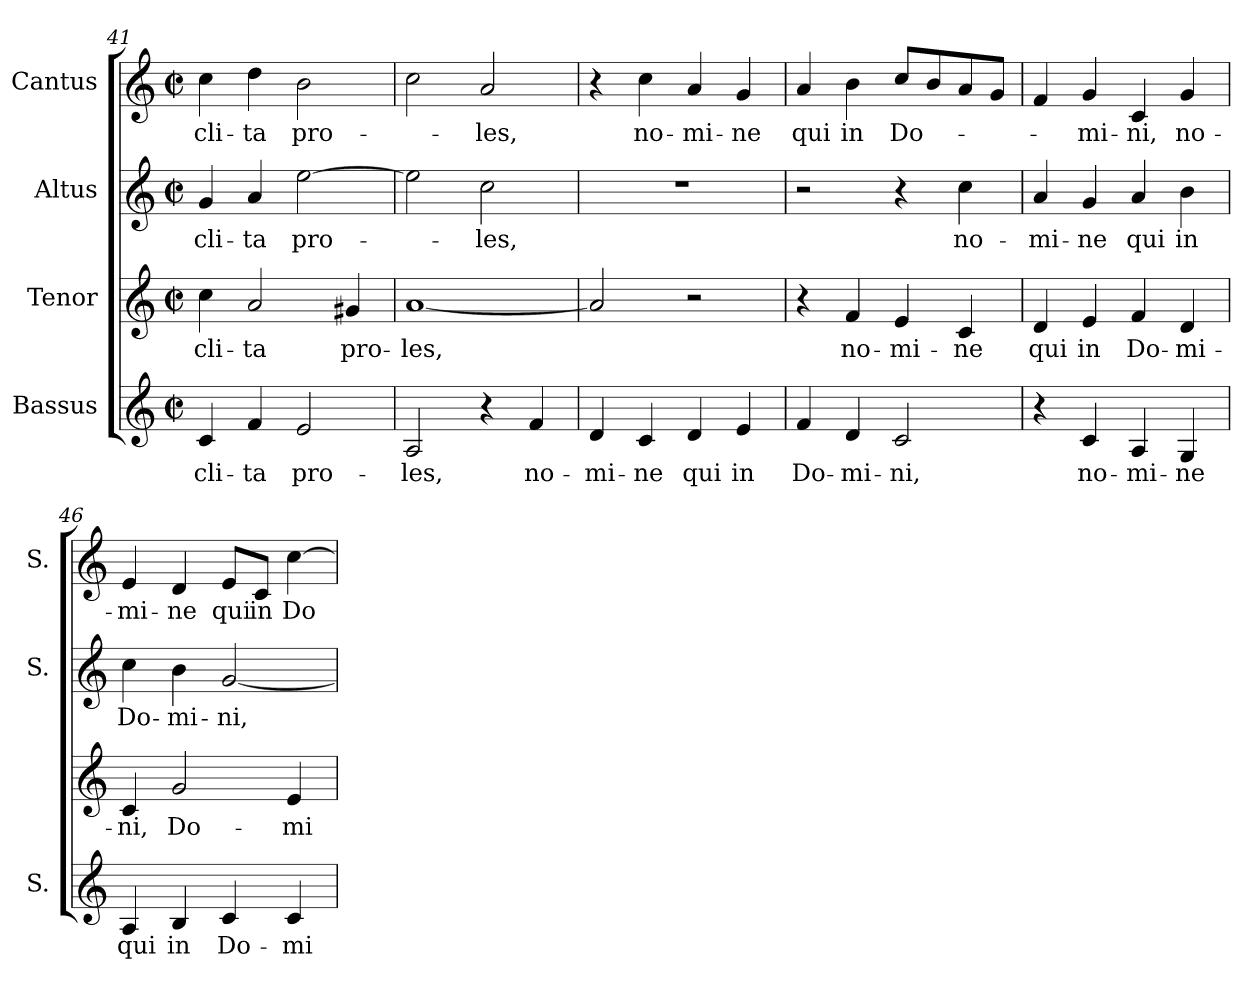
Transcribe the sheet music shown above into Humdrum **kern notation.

**kern	**text	**kern	**text	**kern	**text	**kern	**text
*part4	*part4	*part3	*part3	*part2	*part2	*part1	*part1
*staff4	*staff4	*staff3	*staff3	*staff2	*staff2	*staff1	*staff1
*I"Bassus	*	*I"Tenor	*	*I"Altus	*	*I"Cantus	*
*I'S.	*	*	*	*I'S.	*	*I'S.	*
*clefG2	*	*clefG2	*	*clefG2	*	*clefG2	*
*k[]	*	*k[]	*	*k[]	*	*k[]	*
*C:	*	*C:	*	*C:	*	*C:	*
*M2/2	*	*M2/2	*	*M2/2	*	*M2/2	*
*met(c|)	*	*met(c|)	*	*met(c|)	*	*met(c|)	*
=41	=41	=41	=41	=41	=41	=41	=41
!	!LO:LY:b:color=#000000	!	!	!	!	!	!
!	!	!	!LO:LY:b:color=#000000	!	!	!	!
!	!	!	!	!	!LO:LY:b:color=#000000	!	!
!	!	!	!	!	!	!	!LO:LY:b:color=#000000
4ci/	-cli-	4cci\	-cli-	4gi/	-cli-	4cci\	cli-
!	!LO:LY:b:color=#000000	!	!	!	!	!	!
!	!	!	!LO:LY:b:color=#000000	!	!	!	!
!	!	!	!	!	!LO:LY:b:color=#000000	!	!
!	!	!	!	!	!	!	!LO:LY:b:color=#000000
4fi/	-ta	2ai/	-ta	4ai/	-ta	4ddi\	-ta
!	!LO:LY:b:color=#000000	!	!	!	!	!	!
!	!	!	!	!	!LO:LY:b:color=#000000	!	!
!	!	!	!	!	!	!	!LO:LY:b:color=#000000
2ei/	pro-	.	.	[>2eei\	pro-	2bi\	pro-
!	!	!	!LO:LY:b:color=#000000	!	!	!	!
.	.	4g#Xi/	pro-	.	.	.	.
=42	=42	=42	=42	=42	=42	=42	=42
!	!LO:LY:b:color=#000000	!	!	!	!	!	!
!	!	!	!LO:LY:b:color=#000000	!	!	!	!
2Ai/	-les,	[<1ai	-les,	2eei\]	.	2cci\	.
!	!	!	!	!	!LO:LY:b:color=#000000	!	!
!	!	!	!	!	!	!	!LO:LY:b:color=#000000
4r	.	.	.	2cci\	-les,	2ai/	-les,
!	!LO:LY:b:color=#000000	!	!	!	!	!	!
4fi/	no-	.	.	.	.	.	.
=43	=43	=43	=43	=43	=43	=43	=43
!	!LO:LY:b:color=#000000	!	!	!	!	!	!
4di/	-mi-	2ai/]	.	1r	.	4r	.
!	!LO:LY:b:color=#000000	!	!	!	!	!	!
!	!	!	!	!	!	!	!LO:LY:b:color=#000000
4ci/	-ne	.	.	.	.	4cci\	no-
!	!LO:LY:b:color=#000000	!	!	!	!	!	!
!	!	!	!	!	!	!	!LO:LY:b:color=#000000
4di/	qui	2r	.	.	.	4ai/	-mi-
!	!LO:LY:b:color=#000000	!	!	!	!	!	!
!	!	!	!	!	!	!	!LO:LY:b:color=#000000
4ei/	in	.	.	.	.	4gi/	-ne
=44	=44	=44	=44	=44	=44	=44	=44
!	!LO:LY:b:color=#000000	!	!	!	!	!	!
!	!	!	!	!	!	!	!LO:LY:b:color=#000000
4fi/	Do-	4r	.	2r	.	4ai/	qui
!	!LO:LY:b:color=#000000	!	!	!	!	!	!
!	!	!	!LO:LY:b:color=#000000	!	!	!	!
!	!	!	!	!	!	!	!LO:LY:b:color=#000000
4di/	-mi-	4fi/	no-	.	.	4bi\	in
!	!LO:LY:b:color=#000000	!	!	!	!	!	!
!	!	!	!LO:LY:b:color=#000000	!	!	!	!
!	!	!	!	!	!	!	!LO:LY:b:color=#000000
2ci/	-ni,	4ei/	-mi-	4r	.	8cci/L	Do-
.	.	.	.	.	.	8bi/	.
!	!	!	!LO:LY:b:color=#000000	!	!	!	!
!	!	!	!	!	!LO:LY:b:color=#000000	!	!
.	.	4ci/	-ne	4cci\	no-	8ai/	.
.	.	.	.	.	.	8gi/J	.
!!LO:PB:g=z
=45	=45	=45	=45	=45	=45	=45	=45
!	!	!	!LO:LY:b:color=#000000	!	!	!	!
!	!	!	!	!	!LO:LY:b:color=#000000	!	!
4r	.	4di/	qui	4ai/	-mi-	4fi/	.
!	!LO:LY:b:color=#000000	!	!	!	!	!	!
!	!	!	!LO:LY:b:color=#000000	!	!	!	!
!	!	!	!	!	!LO:LY:b:color=#000000	!	!
!	!	!	!	!	!	!	!LO:LY:b:color=#000000
4ci/	no-	4ei/	in	4gi/	-ne	4gi/	-mi-
!	!LO:LY:b:color=#000000	!	!	!	!	!	!
!	!	!	!LO:LY:b:color=#000000	!	!	!	!
!	!	!	!	!	!LO:LY:b:color=#000000	!	!
!	!	!	!	!	!	!	!LO:LY:b:color=#000000
4Ai/	-mi-	4fi/	Do-	4ai/	qui	4ci/	-ni,
!	!LO:LY:b:color=#000000	!	!	!	!	!	!
!	!	!	!LO:LY:b:color=#000000	!	!	!	!
!	!	!	!	!	!LO:LY:b:color=#000000	!	!
!	!	!	!	!	!	!	!LO:LY:b:color=#000000
4Gi/	-ne	4di/	-mi-	4bi\	in	4gi/	no-
=46	=46	=46	=46	=46	=46	=46	=46
!	!LO:LY:b:color=#000000	!	!	!	!	!	!
!	!	!	!LO:LY:b:color=#000000	!	!	!	!
!	!	!	!	!	!LO:LY:b:color=#000000	!	!
!	!	!	!	!	!	!	!LO:LY:b:color=#000000
4Ai/	qui	4ci/	-ni,	4cci\	Do-	4ei/	-mi-
!	!LO:LY:b:color=#000000	!	!	!	!	!	!
!	!	!	!LO:LY:b:color=#000000	!	!	!	!
!	!	!	!	!	!LO:LY:b:color=#000000	!	!
!	!	!	!	!	!	!	!LO:LY:b:color=#000000
4Bi/	in	2gi/	Do-	4bi\	-mi-	4di/	-ne
!	!LO:LY:b:color=#000000	!	!	!	!	!	!
!	!	!	!	!	!LO:LY:b:color=#000000	!	!
!	!	!	!	!	!	!	!LO:LY:b:color=#000000
4ci/	Do-	.	.	[<2gi/	-ni,	8ei/L	qui
!	!	!	!	!	!	!	!LO:LY:b:color=#000000
.	.	.	.	.	.	8ci/J	in
!	!LO:LY:b:color=#000000	!	!	!	!	!	!
!	!	!	!LO:LY:b:color=#000000	!	!	!	!
!	!	!	!	!	!	!	!LO:LY:b:color=#000000
4ci/	-mi-	4ei/	-mi-	.	.	[>4cci\	Do-
=	=	=	=	=	=	=	=
*-	*-	*-	*-	*-	*-	*-	*-
